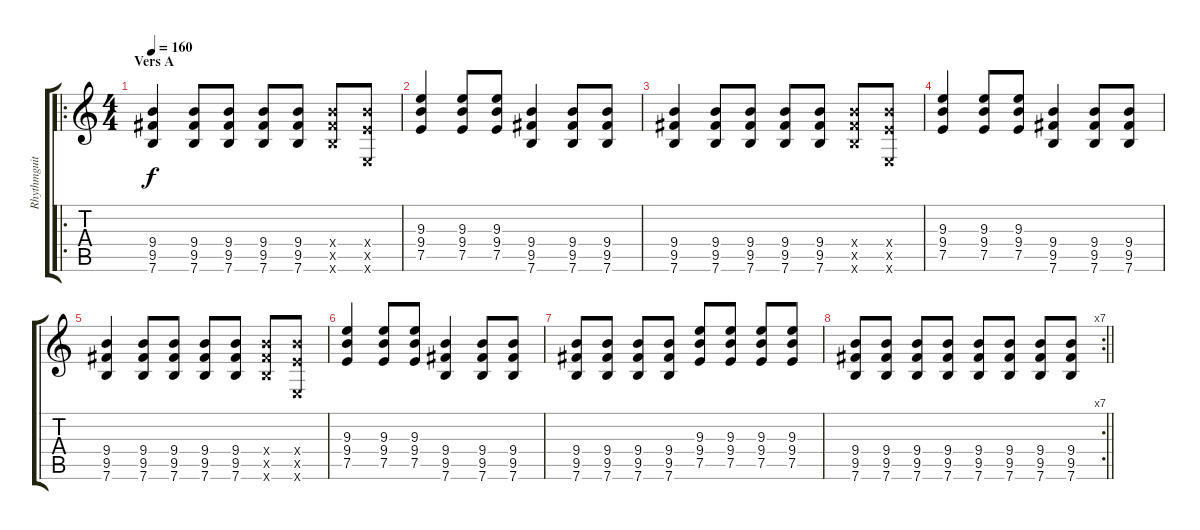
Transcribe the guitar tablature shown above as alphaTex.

\track ("Rhythmguitar" "Rhythmguit") {instrument distortionguitar}
\staff {score tabs}
\tuning (E4 B3 G3 D3 A2 E2) {hide}
\ro
\ts (4 4)
\section ("" "Vers A")
\tempo 160
\clef g2
\ks c
(9.4 9.5 7.6).4{dy f} (9.4 9.5 7.6).8 (9.4 9.5 7.6).8 (9.4 9.5 7.6).8 (9.4 9.5 7.6).8 (9.4{x} 9.5{x} 7.6{x}).8 (9.4{x} 7.5{x} 0.6{x}).8 |
(9.3 9.4 7.5).4 (9.3 9.4 7.5).8 (9.3 9.4 7.5).8 (9.4 9.5 7.6).4 (9.4 9.5 7.6).8 (9.4 9.5 7.6).8 |
(9.4 9.5 7.6).4 (9.4 9.5 7.6).8 (9.4 9.5 7.6).8 (9.4 9.5 7.6).8 (9.4 9.5 7.6).8 (9.4{x} 9.5{x} 7.6{x}).8 (9.4{x} 7.5{x} 0.6{x}).8 |
(9.3 9.4 7.5).4 (9.3 9.4 7.5).8 (9.3 9.4 7.5).8 (9.4 9.5 7.6).4 (9.4 9.5 7.6).8 (9.4 9.5 7.6).8 |
(9.4 9.5 7.6).4 (9.4 9.5 7.6).8 (9.4 9.5 7.6).8 (9.4 9.5 7.6).8 (9.4 9.5 7.6).8 (9.4{x} 9.5{x} 7.6{x}).8 (9.4{x} 7.5{x} 0.6{x}).8 |
(9.3 9.4 7.5).4 (9.3 9.4 7.5).8 (9.3 9.4 7.5).8 (9.4 9.5 7.6).4 (9.4 9.5 7.6).8 (9.4 9.5 7.6).8 |
(9.4 9.5 7.6).8 (9.4 9.5 7.6).8 (9.4 9.5 7.6).8 (9.4 9.5 7.6).8 (9.3 9.4 7.5).8 (9.3 9.4 7.5).8 (9.3 9.4 7.5).8 (9.3 9.4 7.5).8 |
\rc 7
\barLineRight lightlight
(9.4 9.5 7.6).8 (9.4 9.5 7.6).8 (9.4 9.5 7.6).8 (9.4 9.5 7.6).8 (9.4 9.5 7.6).8 (9.4 9.5 7.6).8 (9.4 9.5 7.6).8 (9.4 9.5 7.6).8
